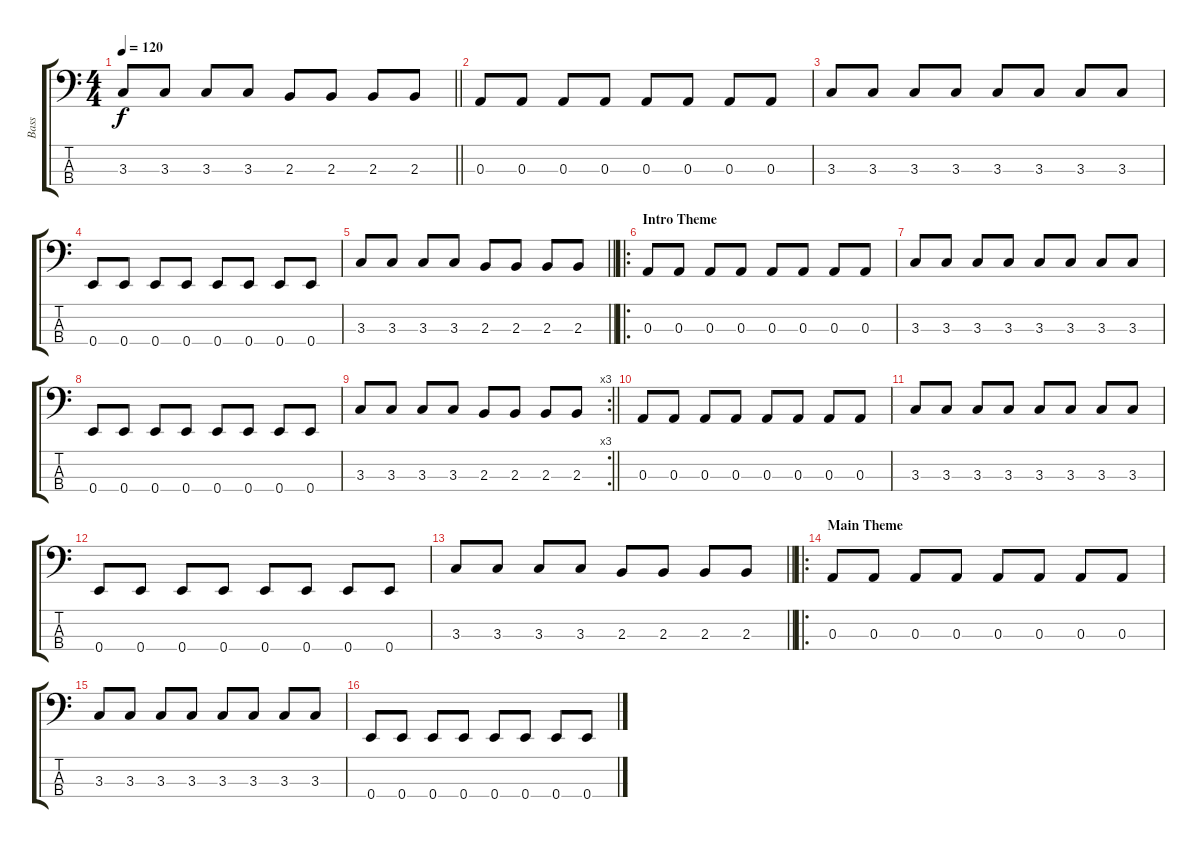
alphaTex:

\track ("Bass" "Bass") {instrument electricbassfinger}
\staff {score tabs}
\tuning (G2 D2 A1 E1) {hide}
\ts (4 4)
\tempo 120
\clef f4
\barLineRight lightlight
\ks c
3.3.8{dy f} 3.3.8 3.3.8 3.3.8 2.3.8 2.3.8 2.3.8 2.3.8 |
0.3.8 0.3.8 0.3.8 0.3.8 0.3.8 0.3.8 0.3.8 0.3.8 |
3.3.8 3.3.8 3.3.8 3.3.8 3.3.8 3.3.8 3.3.8 3.3.8 |
0.4.8 0.4.8 0.4.8 0.4.8 0.4.8 0.4.8 0.4.8 0.4.8 |
\barLineRight lightlight
3.3.8 3.3.8 3.3.8 3.3.8 2.3.8 2.3.8 2.3.8 2.3.8 |
\ro
\section ("" "Intro Theme")
0.3.8 0.3.8 0.3.8 0.3.8 0.3.8 0.3.8 0.3.8 0.3.8 |
3.3.8 3.3.8 3.3.8 3.3.8 3.3.8 3.3.8 3.3.8 3.3.8 |
0.4.8 0.4.8 0.4.8 0.4.8 0.4.8 0.4.8 0.4.8 0.4.8 |
\rc 3
\barLineRight lightlight
3.3.8 3.3.8 3.3.8 3.3.8 2.3.8 2.3.8 2.3.8 2.3.8 |
0.3.8 0.3.8 0.3.8 0.3.8 0.3.8 0.3.8 0.3.8 0.3.8 |
3.3.8 3.3.8 3.3.8 3.3.8 3.3.8 3.3.8 3.3.8 3.3.8 |
0.4.8 0.4.8 0.4.8 0.4.8 0.4.8 0.4.8 0.4.8 0.4.8 |
\barLineRight lightlight
3.3.8 3.3.8 3.3.8 3.3.8 2.3.8 2.3.8 2.3.8 2.3.8 |
\ro
\section ("" "Main Theme")
0.3.8 0.3.8 0.3.8 0.3.8 0.3.8 0.3.8 0.3.8 0.3.8 |
3.3.8 3.3.8 3.3.8 3.3.8 3.3.8 3.3.8 3.3.8 3.3.8 |
0.4.8 0.4.8 0.4.8 0.4.8 0.4.8 0.4.8 0.4.8 0.4.8
